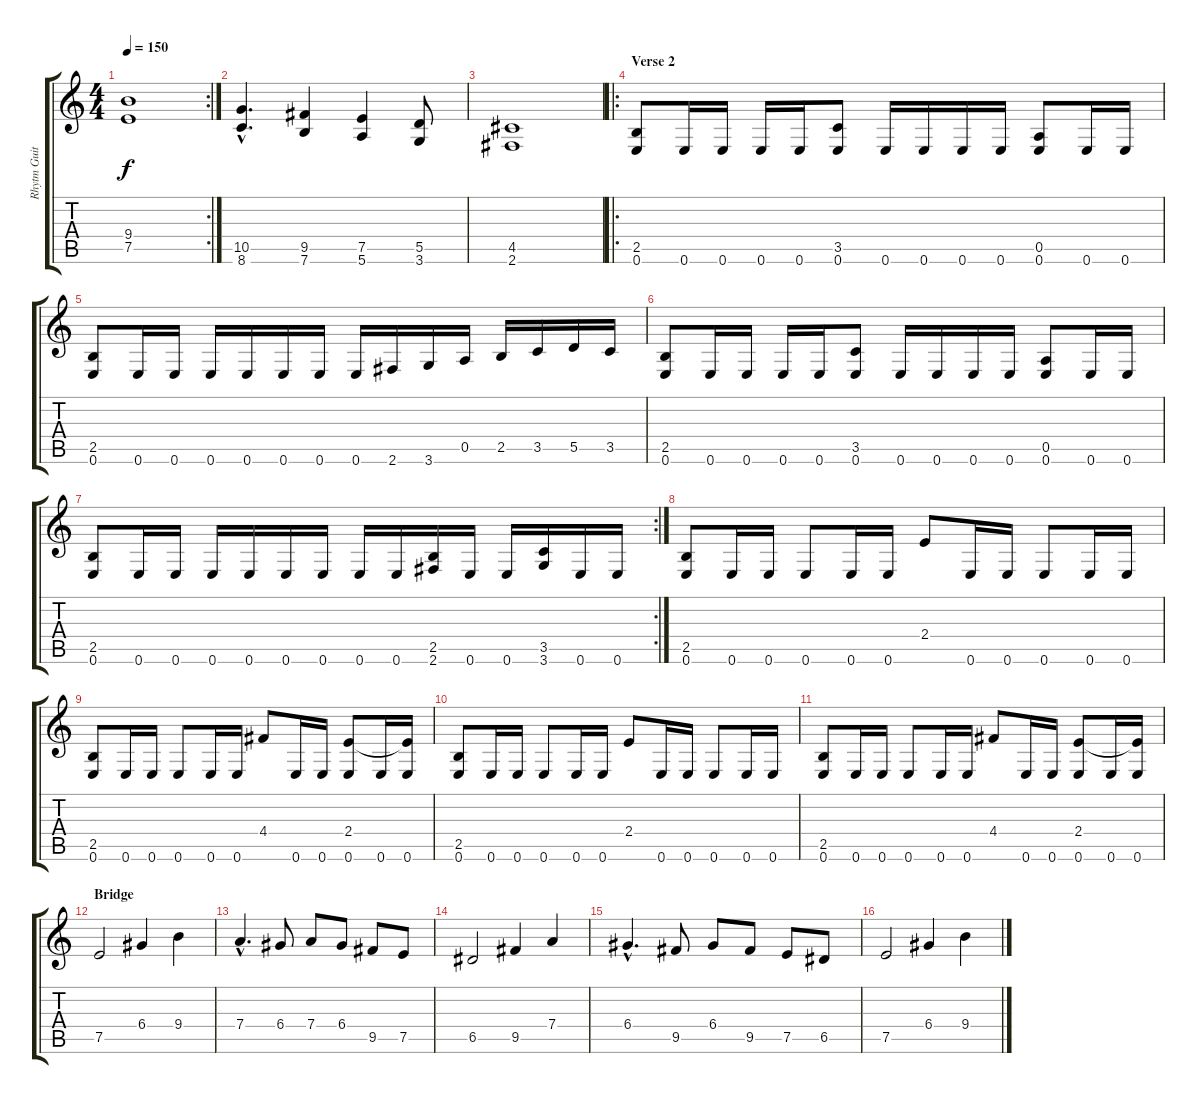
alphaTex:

\track ("Rhytm Guitar" "Rhytm Guit") {instrument distortionguitar}
\staff {score tabs}
\tuning (E4 B3 G3 D3 A2 E2) {hide}
\rc 2
\ts (4 4)
\tempo 150
\clef g2
\ks c
(9.4 7.5).1{dy f} |
(10.5{hac} 8.6{hac}).4{d} (9.5 7.6).4 (7.5 5.6).4 (5.5 3.6).8 |
(4.5 2.6).1 |
\ro
\section ("" "Verse 2")
(2.5 0.6).8 0.6.16 0.6.16 0.6.16 0.6.16 (3.5 0.6).8 0.6.16 0.6.16 0.6.16 0.6.16 (0.5 0.6).8 0.6.16 0.6.16 |
(2.5 0.6).8 0.6.16 0.6.16 0.6.16 0.6.16 0.6.16 0.6.16 0.6.16 2.6.16 3.6.16 0.5.16 2.5.16 3.5.16 5.5.16 3.5.16 |
(2.5 0.6).8 0.6.16 0.6.16 0.6.16 0.6.16 (3.5 0.6).8 0.6.16 0.6.16 0.6.16 0.6.16 (0.5 0.6).8 0.6.16 0.6.16 |
\rc 2
(2.5 0.6).8 0.6.16 0.6.16 0.6.16 0.6.16 0.6.16 0.6.16 0.6.16 0.6.16 (2.5 2.6).16 0.6.16 0.6.16 (3.5 3.6).16 0.6.16 0.6.16 |
(2.5 0.6).8 0.6.16 0.6.16 0.6.8 0.6.16 0.6.16 2.4.8 0.6.16 0.6.16 0.6.8 0.6.16 0.6.16 |
(2.5 0.6).8 0.6.16 0.6.16 0.6.8 0.6.16 0.6.16 4.4.8 0.6.16 0.6.16 (2.4 0.6).8 0.6.16 (2.4{t} 0.6).16 |
(2.5 0.6).8 0.6.16 0.6.16 0.6.8 0.6.16 0.6.16 2.4.8 0.6.16 0.6.16 0.6.8 0.6.16 0.6.16 |
(2.5 0.6).8 0.6.16 0.6.16 0.6.8 0.6.16 0.6.16 4.4.8 0.6.16 0.6.16 (2.4 0.6).8 0.6.16 (2.4{t} 0.6).16 |
\section ("" "Bridge")
7.5.2 6.4.4 9.4.4 |
7.4{hac}.4{d} 6.4.8 7.4.8 6.4.8 9.5.8 7.5.8 |
6.5.2 9.5.4 7.4.4 |
6.4{hac}.4{d} 9.5.8 6.4.8 9.5.8 7.5.8 6.5.8 |
7.5.2 6.4.4 9.4.4
